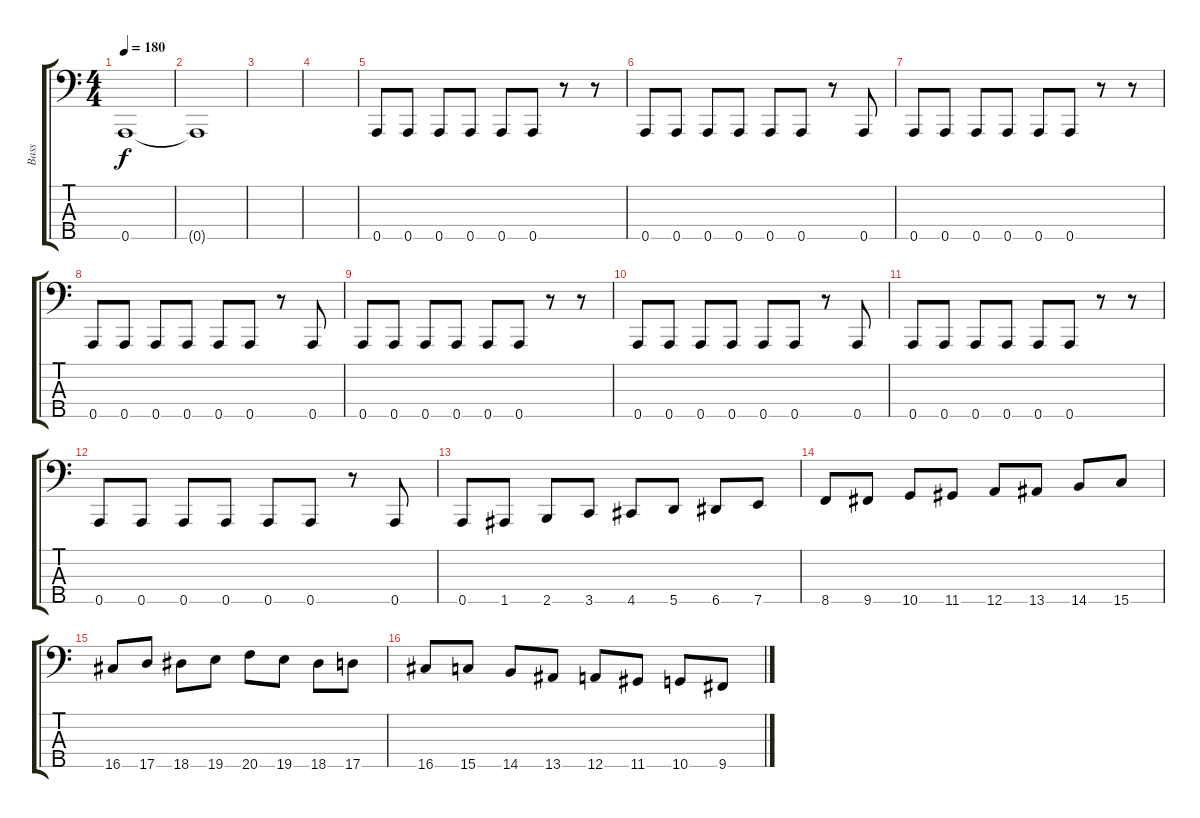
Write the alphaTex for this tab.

\track ("Bass" "Bass") {instrument electricbasspick}
\staff {score tabs}
\tuning (G2 D2 A1 E1 A0) {hide}
\ts (4 4)
\tempo 180
\clef f4
\ks c
0.5{t}.1{dy f} |
0.5{t}.1 |
|
|
0.5.8 0.5.8 0.5.8 0.5.8 0.5.8 0.5.8 r.8 r.8 |
0.5.8 0.5.8 0.5.8 0.5.8 0.5.8 0.5.8 r.8 0.5.8 |
0.5.8 0.5.8 0.5.8 0.5.8 0.5.8 0.5.8 r.8 r.8 |
0.5.8 0.5.8 0.5.8 0.5.8 0.5.8 0.5.8 r.8 0.5.8 |
0.5.8 0.5.8 0.5.8 0.5.8 0.5.8 0.5.8 r.8 r.8 |
0.5.8 0.5.8 0.5.8 0.5.8 0.5.8 0.5.8 r.8 0.5.8 |
0.5.8 0.5.8 0.5.8 0.5.8 0.5.8 0.5.8 r.8 r.8 |
0.5.8 0.5.8 0.5.8 0.5.8 0.5.8 0.5.8 r.8 0.5.8 |
0.5.8 1.5.8 2.5.8 3.5.8 4.5.8 5.5.8 6.5.8 7.5.8 |
8.5.8 9.5.8 10.5.8 11.5.8 12.5.8 13.5.8 14.5.8 15.5.8 |
16.5.8 17.5.8 18.5.8 19.5.8 20.5.8 19.5.8 18.5.8 17.5.8 |
16.5.8 15.5.8 14.5.8 13.5.8 12.5.8 11.5.8 10.5.8 9.5.8
